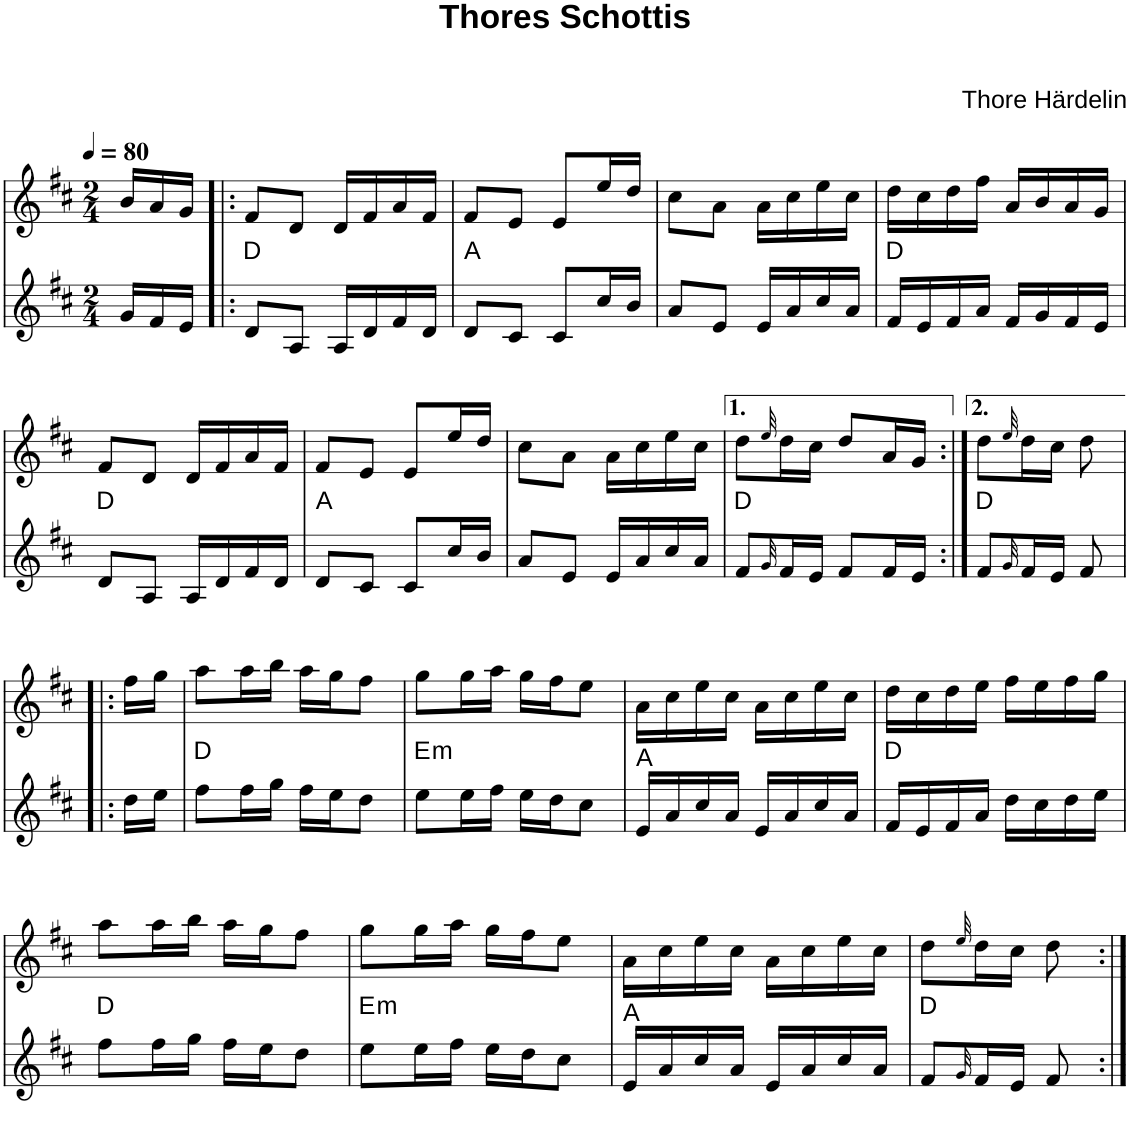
**kern	**kern	**harte
*part2	*part1	*part1
*staff2	*staff1	*
*I"Violin 2	*I"Violin 1	*
*I'Vln	*I'Vln	*
*clefG2	*clefG2	*
*k[f#c#]	*k[f#c#]	*
*M2/4	*M2/4	*
*MM80	*MM80	*
=1	=1	=1
16g/LL	16b/LL	.
16f#/	16a/	.
16e/JJ	16g/JJ	.
=2!|:	=2!|:	=2!|:
8d/L	8f#/L	D:maj
8A/J	8d/J	.
16A/LL	16d/LL	.
16d/	16f#/	.
16f#/	16a/	.
16d/JJ	16f#/JJ	.
=3	=3	=3
8d/L	8f#/L	A:maj
8c#/J	8e/J	.
8c#/L	8e/L	.
16cc#/L	16ee/L	.
16b/JJ	16dd/JJ	.
=4	=4	=4
8a/L	8cc#\L	.
8e/J	8a\J	.
16e/LL	16a\LL	.
16a/	16cc#\	.
16cc#/	16ee\	.
16a/JJ	16cc#\JJ	.
=5	=5	=5
16f#/LL	16dd\LL	D:maj
16e/	16cc#\	.
16f#/	16dd\	.
16a/JJ	16ff#\JJ	.
16f#/LL	16a/LL	.
16g/	16b/	.
16f#/	16a/	.
16e/JJ	16g/JJ	.
!!LO:LB:g=z
=6	=6	=6
8d/L	8f#/L	D:maj
8A/J	8d/J	.
16A/LL	16d/LL	.
16d/	16f#/	.
16f#/	16a/	.
16d/JJ	16f#/JJ	.
=7	=7	=7
8d/L	8f#/L	A:maj
8c#/J	8e/J	.
8c#/L	8e/L	.
16cc#/L	16ee/L	.
16b/JJ	16dd/JJ	.
=8	=8	=8
8a/L	8cc#\L	.
8e/J	8a\J	.
16e/LL	16a\LL	.
16a/	16cc#\	.
16cc#/	16ee\	.
16a/JJ	16cc#\JJ	.
=9	=9	=9
8f#/L	8dd\L	D:maj
32qg/	32qee/	.
16f#/L	16dd\L	.
16e/JJ	16cc#\JJ	.
8f#/L	8dd/L	.
16f#/L	16a/L	.
16e/JJ	16g/JJ	.
=10:|!	=10:|!	=10:|!
8f#/L	8dd\L	D:maj
32qg/	32qee/	.
16f#/L	16dd\L	.
16e/JJ	16cc#\JJ	.
8f#/	8dd\	.
!!LO:LB:g=z
=11!|:	=11!|:	=11!|:
16dd\LL	16ff#\LL	.
16ee\JJ	16gg\JJ	.
=12	=12	=12
8ff#\L	8aa\L	D:maj
16ff#\L	16aa\L	.
16gg\JJ	16bb\JJ	.
16ff#\LL	16aa\LL	.
16ee\J	16gg\J	.
8dd\J	8ff#\J	.
=13	=13	=13
!	!	!LO:H:kt=m
8ee\L	8gg\L	E:min
16ee\L	16gg\L	.
16ff#\JJ	16aa\JJ	.
16ee\LL	16gg\LL	.
16dd\J	16ff#\J	.
8cc#\J	8ee\J	.
=14	=14	=14
16e/LL	16a\LL	A:maj
16a/	16cc#\	.
16cc#/	16ee\	.
16a/JJ	16cc#\JJ	.
16e/LL	16a\LL	.
16a/	16cc#\	.
16cc#/	16ee\	.
16a/JJ	16cc#\JJ	.
=15	=15	=15
16f#/LL	16dd\LL	D:maj
16e/	16cc#\	.
16f#/	16dd\	.
16a/JJ	16ee\JJ	.
16dd\LL	16ff#\LL	.
16cc#\	16ee\	.
16dd\	16ff#\	.
16ee\JJ	16gg\JJ	.
!!LO:LB:g=z
=16	=16	=16
8ff#\L	8aa\L	D:maj
16ff#\L	16aa\L	.
16gg\JJ	16bb\JJ	.
16ff#\LL	16aa\LL	.
16ee\J	16gg\J	.
8dd\J	8ff#\J	.
=17	=17	=17
!	!	!LO:H:kt=m
8ee\L	8gg\L	E:min
16ee\L	16gg\L	.
16ff#\JJ	16aa\JJ	.
16ee\LL	16gg\LL	.
16dd\J	16ff#\J	.
8cc#\J	8ee\J	.
=18	=18	=18
16e/LL	16a\LL	A:maj
16a/	16cc#\	.
16cc#/	16ee\	.
16a/JJ	16cc#\JJ	.
16e/LL	16a\LL	.
16a/	16cc#\	.
16cc#/	16ee\	.
16a/JJ	16cc#\JJ	.
=19	=19	=19
8f#/L	8dd\L	D:maj
32qg/	32qee/	.
16f#/L	16dd\L	.
16e/JJ	16cc#\JJ	.
8f#/	8dd\	.
=:|!	=:|!	=:|!
*-	*-	*-
